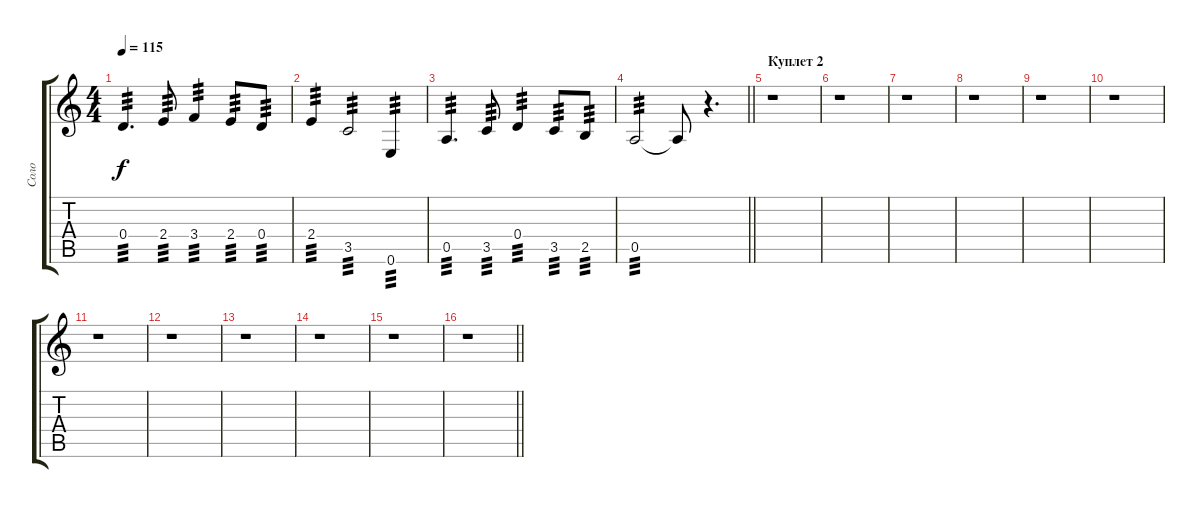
\track ("Соло" "Соло") {instrument banjo}
\staff {score tabs}
\tuning (E4 B3 G3 D3 A2 E2) {hide}
\displaytranspose 12
\ts (4 4)
\tempo 115
\clef g2
\ks c
0.4.4{d tp 3 dy f} 2.4.8{tp 3} 3.4.4{tp 3} 2.4.8{tp 3} 0.4.8{tp 3} |
2.4.4{tp 3} 3.5.2{tp 3} 0.6.4{tp 3} |
0.5.4{d tp 3} 3.5.8{tp 3} 0.4.4{tp 3} 3.5.8{tp 3} 2.5.8{tp 3} |
\barLineRight lightlight
0.5.2{tp 3} 0.5{t}.8 r.4{d} |
\section ("" "Куплет 2")
r.1 |
r.1 |
r.1 |
r.1 |
r.1 |
r.1 |
r.1 |
r.1 |
r.1 |
r.1 |
r.1 |
\barLineRight lightlight
r.1
